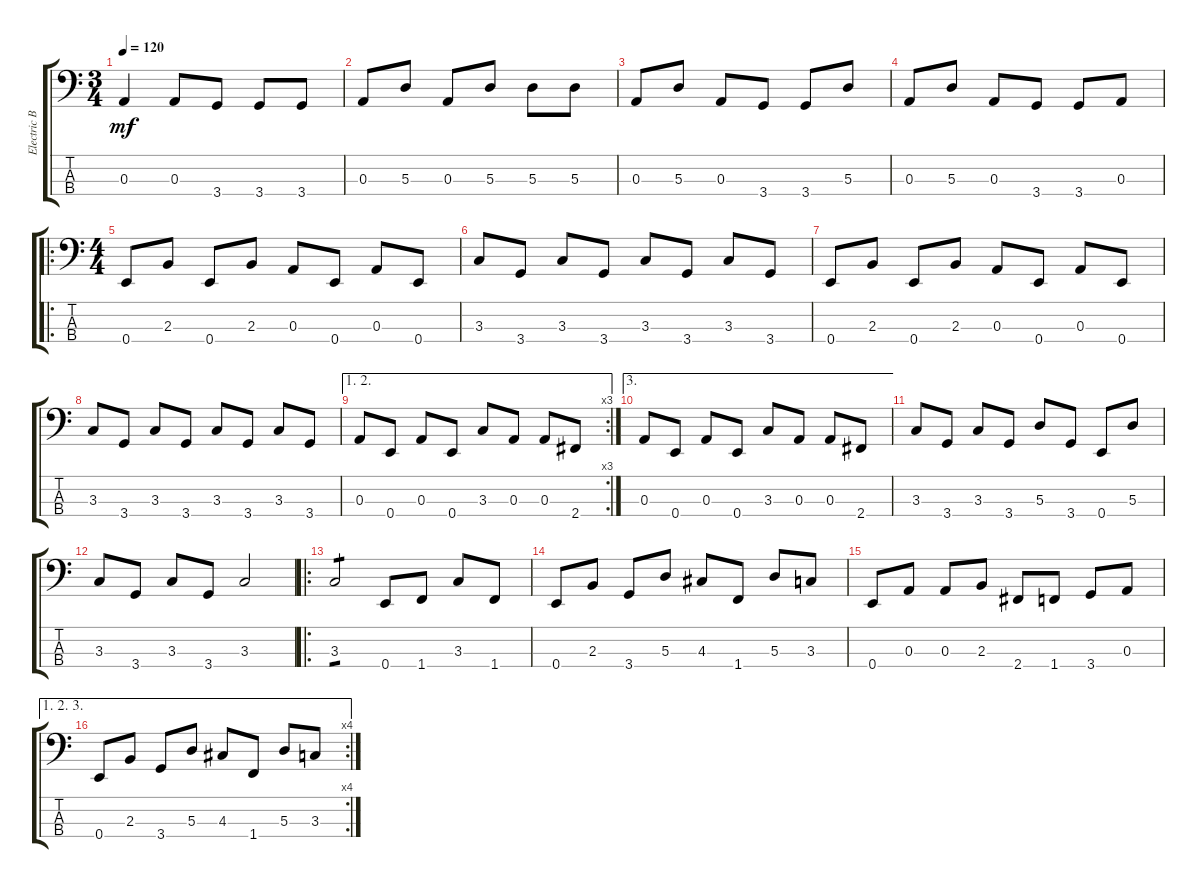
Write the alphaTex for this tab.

\track ("Electric Bass" "Electric B") {instrument electricbassfinger}
\staff {score tabs}
\tuning (G2 D2 A1 E1) {hide}
\ts (3 4)
\tempo 120
\clef f4
\ks c
0.3.4{dy mf instrument electricbassfinger} 0.3.8 3.4.8 3.4.8 3.4.8 |
0.3.8 5.3.8 0.3.8 5.3.8 5.3.8 5.3.8 |
0.3.8 5.3.8 0.3.8 3.4.8 3.4.8 5.3.8 |
0.3.8 5.3.8 0.3.8 3.4.8 3.4.8 0.3.8 |
\ro
\ts (4 4)
0.4.8 2.3.8 0.4.8 2.3.8 0.3.8 0.4.8 0.3.8 0.4.8 |
3.3.8 3.4.8 3.3.8 3.4.8 3.3.8 3.4.8 3.3.8 3.4.8 |
0.4.8 2.3.8 0.4.8 2.3.8 0.3.8 0.4.8 0.3.8 0.4.8 |
3.3.8 3.4.8 3.3.8 3.4.8 3.3.8 3.4.8 3.3.8 3.4.8 |
\ae (1 2)
\rc 3
0.3.8 0.4.8 0.3.8 0.4.8 3.3.8 0.3.8 0.3.8 2.4.8 |
\ae 3
0.3.8 0.4.8 0.3.8 0.4.8 3.3.8 0.3.8 0.3.8 2.4.8 |
3.3.8 3.4.8 3.3.8 3.4.8 5.3.8 3.4.8 0.4.8 5.3.8 |
3.3.8 3.4.8 3.3.8 3.4.8 3.3.2 |
\ro
3.3.2{tp 1} 0.4.8 1.4.8 3.3.8 1.4.8 |
0.4.8 2.3.8 3.4.8 5.3.8 4.3.8 1.4.8 5.3.8 3.3.8 |
0.4.8 0.3.8 0.3.8 2.3.8 2.4.8 1.4.8 3.4.8 0.3.8 |
\ae (1 2 3)
\rc 4
0.4.8 2.3.8 3.4.8 5.3.8 4.3.8 1.4.8 5.3.8 3.3.8
